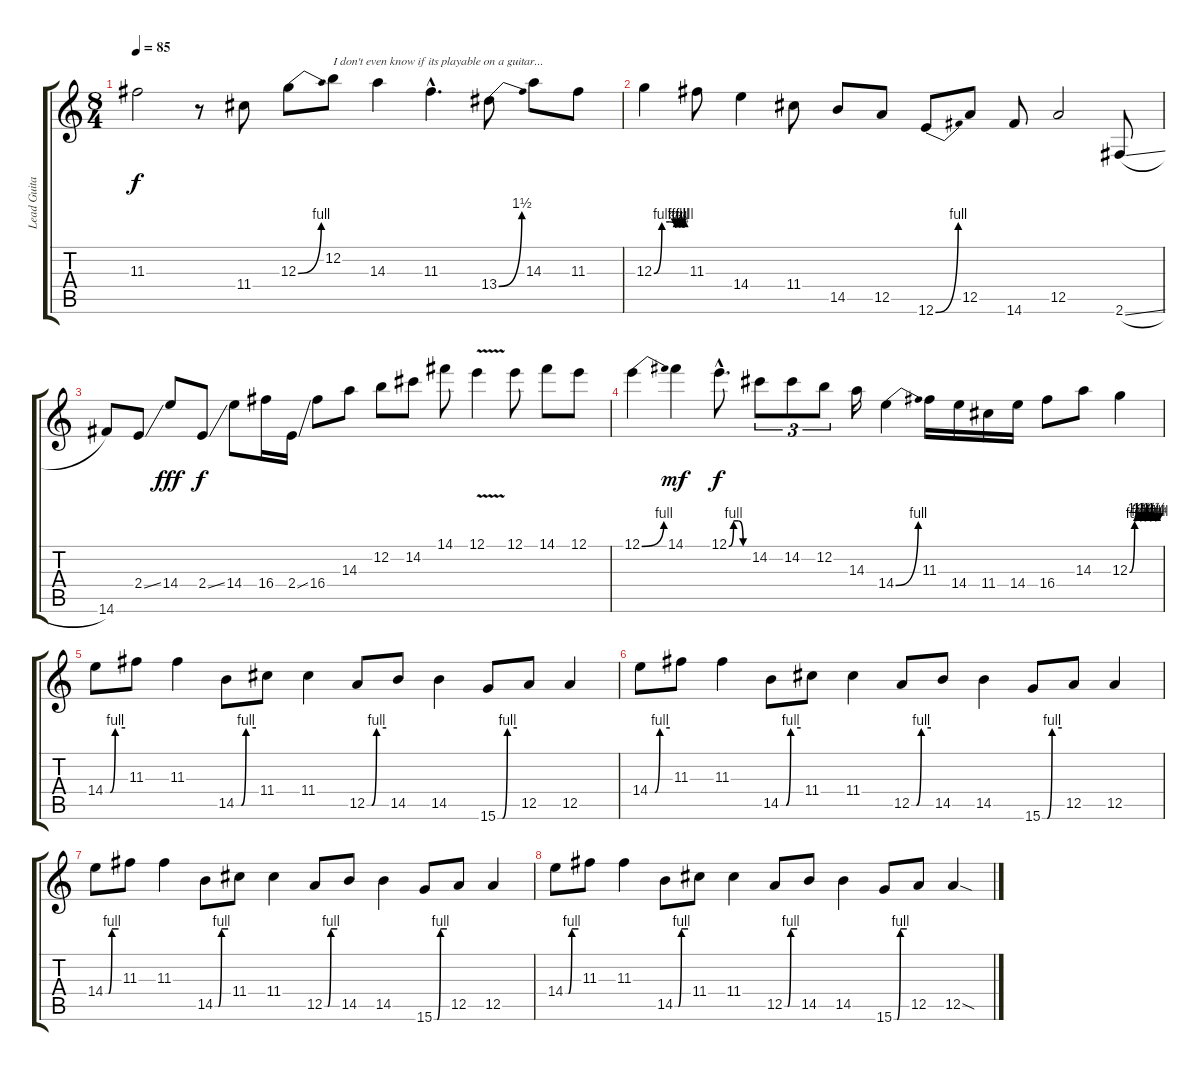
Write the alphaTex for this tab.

\track ("Lead Guitar" "Lead Guita") {instrument distortionguitar}
\staff {score tabs}
\tuning (E4 B3 G3 D3 A2 E2) {hide}
\ts (8 4)
\tempo 85
\clef g2
\ks c
11.3.2{dy f} r.8 11.4.8 12.3{be (bend 0 0 60 4)}.8 12.2.8{txt "I don't even know if its playable on a guitar..."} 14.3.4 11.3{hac}.4{d} 13.4{be (bend 0 0 60 6)}.8 14.3.8 11.3.8 |
12.3{be (custom 0 0 15 4 30 4 40 3 43 4 48 3 50 4 54 3 56 3 58 4 60 4)}.4 11.3.8 14.4.4 11.4.8 14.5.8 12.5.8 12.6{be (bend 0 0 60 4)}.8 12.5.8 14.6.8 12.5.2 2.6{sl}.8 |
14.6.8 2.4{ss}.8 14.4.8{dy fff} 2.4{ss}.8{dy f} 14.4.8 16.4.16 2.4{ss}.16 16.4.8 14.3.8 12.2.8 14.2.8 14.1.8 12.1{v}.4 12.1.8 14.1.8 12.1.8 |
12.1{be (bend 0 0 60 4)}.4 14.1.4{dy mf} 12.1{be (custom 0 0 15 4 30 4 45 0 60 0) hac}.8{d dy f} 14.2.8{tu (3 2)} 14.2.8{tu (3 2)} 12.2.8{tu (3 2)} 14.3.16 14.4{be (bend 0 0 60 4)}.4 11.3.16 14.4.16 11.4.16 14.4.16 16.4.8 14.3.8 12.3{be (custom 0 0 10 4 15 5 21 4 25 5 30 4 35 5 41 4 45 5 51 4 55 5 60 4)}.4 |
14.4{be (custom 0 0 15 0 30 4 60 4)}.8 11.3.8 11.3.4 14.5{be (custom 0 0 16 0 30 4 60 4)}.8 11.4.8 11.4.4 12.5{be (custom 0 0 15 0 30 4 60 4)}.8 14.5.8 14.5.4 15.6{be (custom 0 0 15 0 30 4 60 4)}.8 12.5.8 12.5.4 |
14.4{be (custom 0 0 15 0 30 4 60 4)}.8 11.3.8 11.3.4 14.5{be (custom 0 0 16 0 30 4 60 4)}.8 11.4.8 11.4.4 12.5{be (custom 0 0 15 0 30 4 60 4)}.8 14.5.8 14.5.4 15.6{be (custom 0 0 15 0 30 4 60 4)}.8 12.5.8 12.5.4 |
14.4{be (custom 0 0 15 0 30 4 60 4)}.8 11.3.8 11.3.4 14.5{be (custom 0 0 16 0 30 4 60 4)}.8 11.4.8 11.4.4 12.5{be (custom 0 0 15 0 30 4 60 4)}.8 14.5.8 14.5.4 15.6{be (custom 0 0 15 0 30 4 60 4)}.8 12.5.8 12.5.4 |
14.4{be (custom 0 0 15 0 30 4 60 4)}.8 11.3.8 11.3.4 14.5{be (custom 0 0 16 0 30 4 60 4)}.8 11.4.8 11.4.4 12.5{be (custom 0 0 15 0 30 4 60 4)}.8 14.5.8 14.5.4 15.6{be (custom 0 0 15 0 30 4 60 4)}.8 12.5.8 12.5{sod}.4
